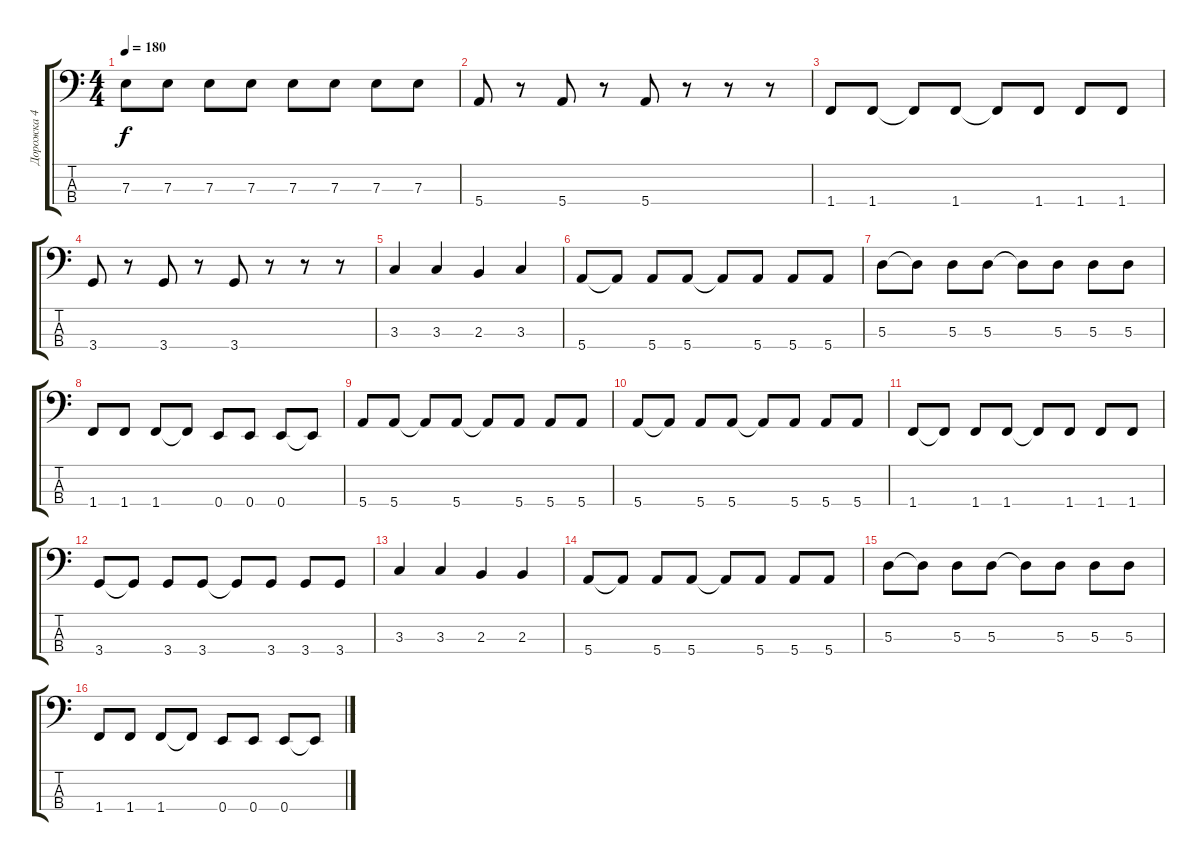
\track ("Дорожка 4" "Дорожка 4") {instrument electricbassfinger}
\staff {score tabs}
\tuning (G2 D2 A1 E1) {hide}
\ts (4 4)
\tempo 180
\clef f4
\ks c
7.3{t}.8{dy f} 7.3.8 7.3.8 7.3.8 7.3.8 7.3.8 7.3.8 7.3.8 |
5.4.8 r.8 5.4.8 r.8 5.4.8 r.8 r.8 r.8 |
1.4.8 1.4.8 1.4{t}.8 1.4.8 1.4{t}.8 1.4.8 1.4.8 1.4.8 |
3.4.8 r.8 3.4.8 r.8 3.4.8 r.8 r.8 r.8 |
3.3.4 3.3.4 2.3.4 3.3.4 |
5.4.8 5.4{t}.8 5.4.8 5.4.8 5.4{t}.8 5.4.8 5.4.8 5.4.8 |
5.3.8 5.3{t}.8 5.3.8 5.3.8 5.3{t}.8 5.3.8 5.3.8 5.3.8 |
1.4.8 1.4.8 1.4.8 1.4{t}.8 0.4.8 0.4.8 0.4.8 0.4{t}.8 |
5.4.8 5.4.8 5.4{t}.8 5.4.8 5.4{t}.8 5.4.8 5.4.8 5.4.8 |
5.4.8 5.4{t}.8 5.4.8 5.4.8 5.4{t}.8 5.4.8 5.4.8 5.4.8 |
1.4.8 1.4{t}.8 1.4.8 1.4.8 1.4{t}.8 1.4.8 1.4.8 1.4.8 |
3.4.8 3.4{t}.8 3.4.8 3.4.8 3.4{t}.8 3.4.8 3.4.8 3.4.8 |
3.3.4 3.3.4 2.3.4 2.3.4 |
5.4.8 5.4{t}.8 5.4.8 5.4.8 5.4{t}.8 5.4.8 5.4.8 5.4.8 |
5.3.8 5.3{t}.8 5.3.8 5.3.8 5.3{t}.8 5.3.8 5.3.8 5.3.8 |
1.4.8 1.4.8 1.4.8 1.4{t}.8 0.4.8 0.4.8 0.4.8 0.4{t}.8
